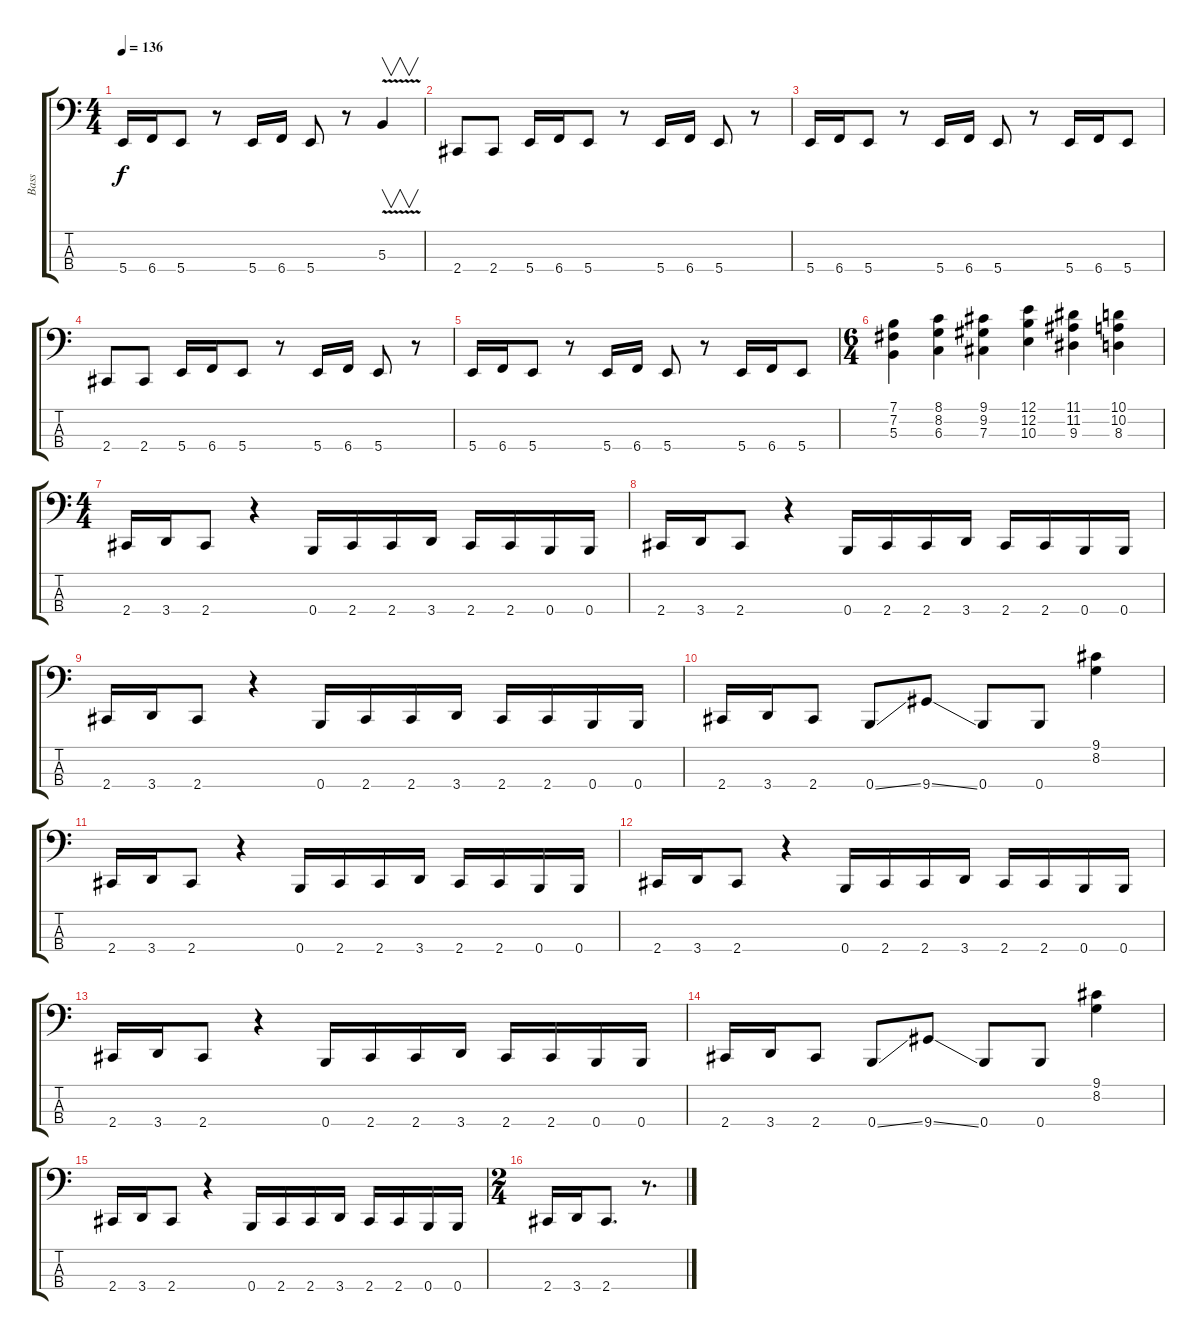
\track ("Bass" "Bass") {instrument slapbass1}
\staff {score tabs}
\tuning (E2 B1 Gb1 B0) {hide}
\ts (4 4)
\tempo 136
\clef f4
\ks c
5.4.16{dy f} 6.4.16 5.4.8 r.8 5.4.16 6.4.16 5.4.8 r.8 5.3{v}.4{v} |
2.4.8 2.4.8 5.4.16 6.4.16 5.4.8 r.8 5.4.16 6.4.16 5.4.8 r.8 |
5.4.16 6.4.16 5.4.8 r.8 5.4.16 6.4.16 5.4.8 r.8 5.4.16 6.4.16 5.4.8 |
2.4.8 2.4.8 5.4.16 6.4.16 5.4.8 r.8 5.4.16 6.4.16 5.4.8 r.8 |
5.4.16 6.4.16 5.4.8 r.8 5.4.16 6.4.16 5.4.8 r.8 5.4.16 6.4.16 5.4.8 |
\ts (6 4)
(7.1 7.2 5.3).4 (8.1 8.2 6.3).4 (9.1 9.2 7.3).4 (12.1 12.2 10.3).4 (11.1 11.2 9.3).4 (10.1 10.2 8.3).4 |
\ts (4 4)
2.4.16 3.4.16 2.4.8 r.4 0.4.16 2.4.16 2.4.16 3.4.16 2.4.16 2.4.16 0.4.16 0.4.16 |
2.4.16 3.4.16 2.4.8 r.4 0.4.16 2.4.16 2.4.16 3.4.16 2.4.16 2.4.16 0.4.16 0.4.16 |
2.4.16 3.4.16 2.4.8 r.4 0.4.16 2.4.16 2.4.16 3.4.16 2.4.16 2.4.16 0.4.16 0.4.16 |
2.4.16 3.4.16 2.4.8 0.4{ss}.8 9.4{ss}.8 0.4.8 0.4.8 (9.1 8.2).4 |
2.4.16 3.4.16 2.4.8 r.4 0.4.16 2.4.16 2.4.16 3.4.16 2.4.16 2.4.16 0.4.16 0.4.16 |
2.4.16 3.4.16 2.4.8 r.4 0.4.16 2.4.16 2.4.16 3.4.16 2.4.16 2.4.16 0.4.16 0.4.16 |
2.4.16 3.4.16 2.4.8 r.4 0.4.16 2.4.16 2.4.16 3.4.16 2.4.16 2.4.16 0.4.16 0.4.16 |
2.4.16 3.4.16 2.4.8 0.4{ss}.8 9.4{ss}.8 0.4.8 0.4.8 (9.1 8.2).4 |
2.4.16 3.4.16 2.4.8 r.4 0.4.16 2.4.16 2.4.16 3.4.16 2.4.16 2.4.16 0.4.16 0.4.16 |
\ts (2 4)
2.4.16 3.4.16 2.4.8{d} r.8{d}
